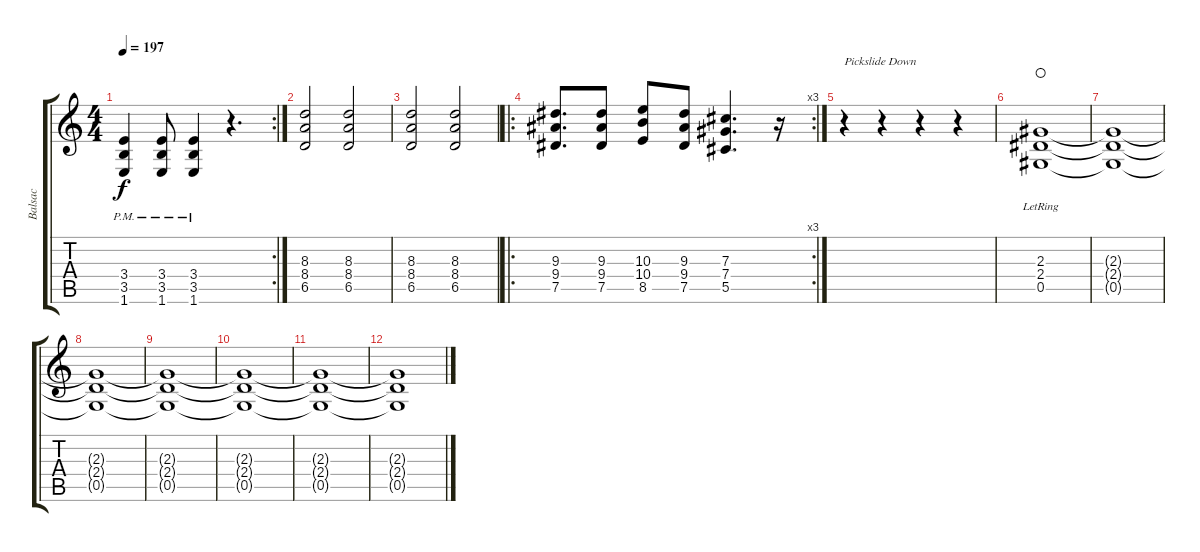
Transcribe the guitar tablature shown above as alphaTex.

\track ("Balsac" "Balsac") {instrument distortionguitar}
\staff {score tabs}
\tuning (Eb4 Bb3 Gb3 Db3 Ab2 Eb2) {hide}
\rc 2
\ts (4 4)
\tempo 197
\clef g2
\ks c
(3.4 3.5 1.6{pm}).4{dy f} (3.4 3.5 1.6{pm}).8 (3.4 3.5 1.6{pm}).4 r.4{d} |
(8.3 8.4 6.5).2 (8.3 8.4 6.5).2 |
(8.3 8.4 6.5).2 (8.3 8.4 6.5).2 |
\ro
\rc 3
(9.3 9.4 7.5).8{d} (9.3 9.4 7.5).8 (10.3 10.4 8.5).8 (9.3 9.4 7.5).8 (7.3 7.4 5.5).4{d} r.16 |
r.4{txt "Pickslide Down"} r.4 r.4 r.4 |
(2.3{lr} 2.4{lr} 0.5).1{waho} |
(2.3{t} 2.4{t} 0.5{t}).1 |
(2.3{t} 2.4{t} 0.5{t}).1 |
(2.3{t} 2.4{t} 0.5{t}).1 |
(2.3{t} 2.4{t} 0.5{t}).1 |
(2.3{t} 2.4{t} 0.5{t}).1 |
(2.3{t} 2.4{t} 0.5{t}).1
